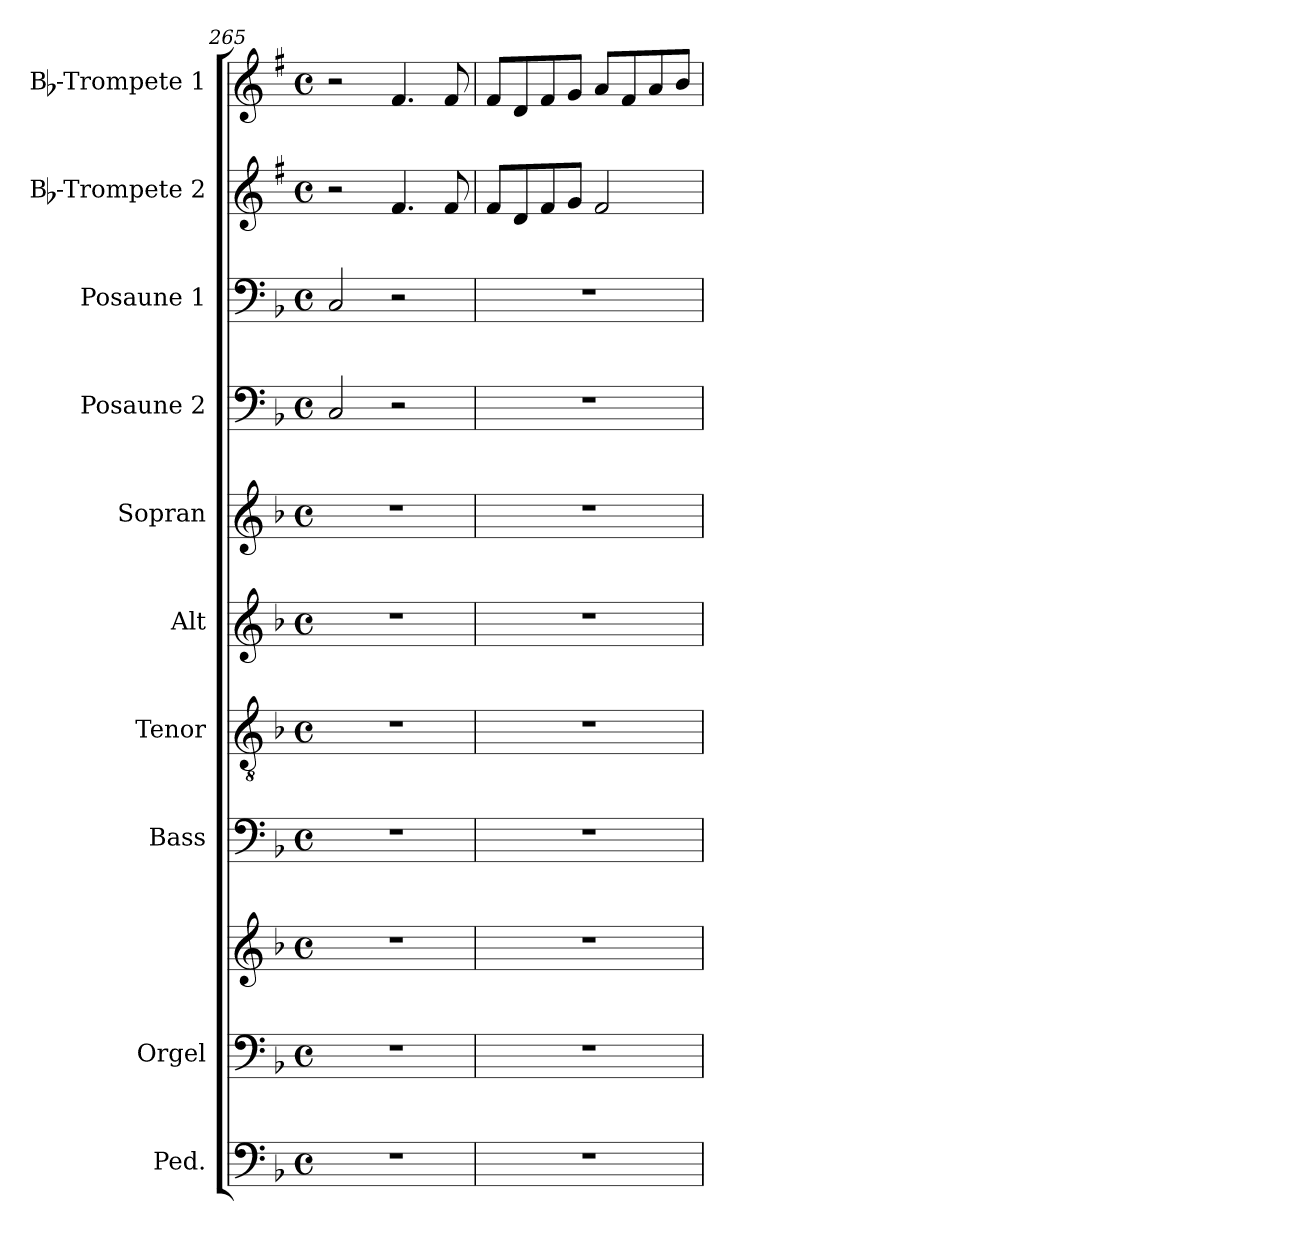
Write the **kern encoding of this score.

**kern	**kern	**kern	**kern	**kern	**kern	**kern	**kern	**kern	**kern	**kern
*part10	*part9	*part9	*part8	*part7	*part6	*part5	*part4	*part3	*part2	*part1
*staff11	*staff10	*staff9	*staff8	*staff7	*staff6	*staff5	*staff4	*staff3	*staff2	*staff1
*I"Ped.	*I"Orgel	*	*I"Bass	*I"Tenor	*I"Alt	*I"Sopran	*I"Posaune 2	*I"Posaune 1	*I"Bb-Trompete 2	*I"Bb-Trompete 1
*	*I'Org.	*	*I'B.	*I'T.	*I'A.	*I'S.	*I'Pos. 2	*I'Pos. 1	*I'Bb Trp. 2	*I'Bb Trp. 1
*clefF4	*clefF4	*clefG2	*clefF4	*clefGv2	*clefG2	*clefG2	*clefF4	*clefF4	*clefG2	*clefG2
*ITrd7c12	*	*	*	*	*	*	*	*	*ITrd1c2	*ITrd1c2
*k[b-]	*k[b-]	*k[b-]	*k[b-]	*k[b-]	*k[b-]	*k[b-]	*k[b-]	*k[b-]	*k[b-]	*k[b-]
*F:	*F:	*F:	*F:	*F:	*F:	*F:	*F:	*F:	*F:	*F:
*M4/4	*M4/4	*M4/4	*M4/4	*M4/4	*M4/4	*M4/4	*M4/4	*M4/4	*M4/4	*M4/4
*met(c)	*met(c)	*met(c)	*met(c)	*met(c)	*met(c)	*met(c)	*met(c)	*met(c)	*met(c)	*met(c)
=265	=265	=265	=265	=265	=265	=265	=265	=265	=265	=265
1r	1r	1r	1r	1r	1r	1r	2C/	2C/	2r	2r
.	.	.	.	.	.	.	2r	2r	4.e/	4.e/
.	.	.	.	.	.	.	.	.	8e/	8e/
=266	=266	=266	=266	=266	=266	=266	=266	=266	=266	=266
1r	1r	1r	1r	1r	1r	1r	1r	1r	8e/L	8e/L
.	.	.	.	.	.	.	.	.	8c/	8c/
.	.	.	.	.	.	.	.	.	8e/	8e/
.	.	.	.	.	.	.	.	.	8f/J	8f/J
.	.	.	.	.	.	.	.	.	2e/	8g/L
.	.	.	.	.	.	.	.	.	.	8e/
.	.	.	.	.	.	.	.	.	.	8g/
.	.	.	.	.	.	.	.	.	.	8a/J
=	=	=	=	=	=	=	=	=	=	=
*-	*-	*-	*-	*-	*-	*-	*-	*-	*-	*-
